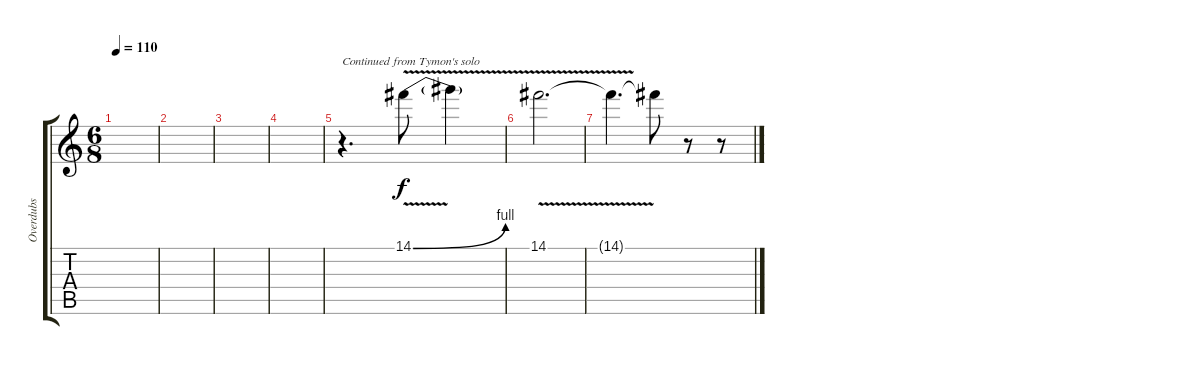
\track ("Overdubs" "Overdubs") {instrument overdrivenguitar}
\staff {score tabs}
\tuning (E4 B3 G3 D3 A2 E2) {hide}
\ts (6 8)
\tempo 110
\clef g2
\ks c
|
|
|
|
r.4{d txt "Continued from Tymon's solo"} 14.1{be (bend 0 0 60 4) v}.8 14.1{t}.4 |
14.1{v}.2{d} |
14.1{t}.4{d} 14.1{t}.8 r.8 r.8
